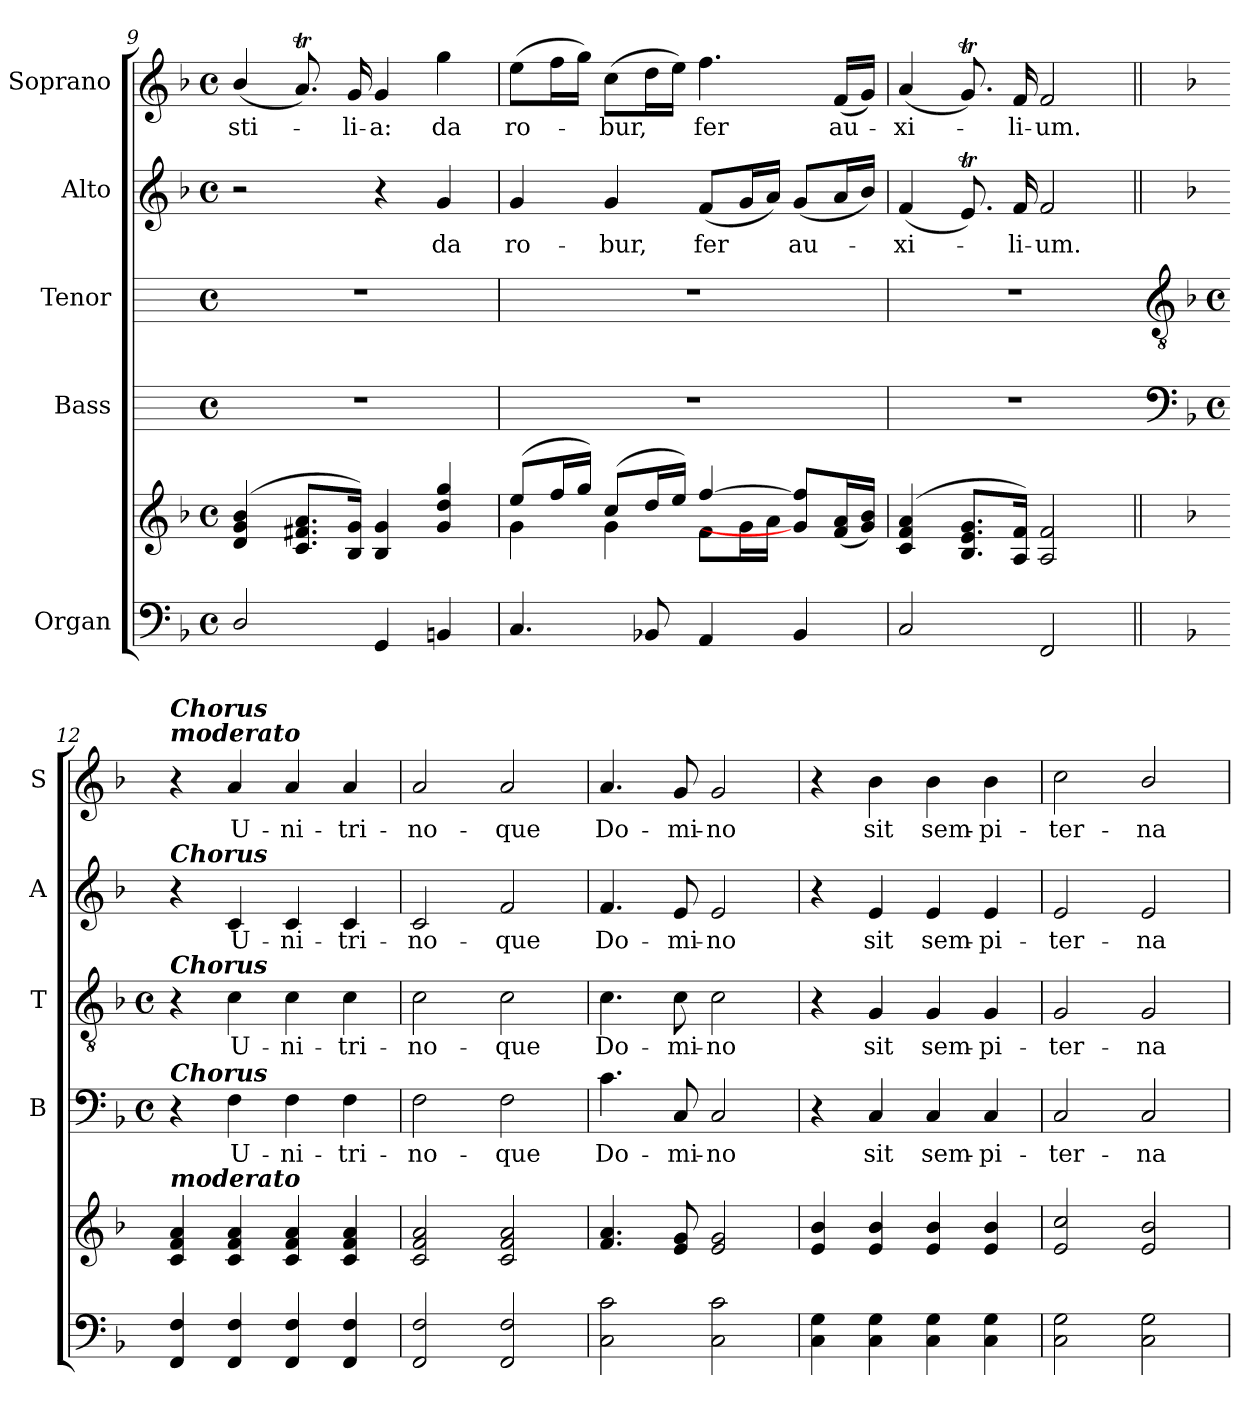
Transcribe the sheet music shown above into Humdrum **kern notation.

**kern	**kern	**kern	**text	**kern	**text	**kern	**text	**kern	**text
*part5	*part5	*part4	*part4	*part3	*part3	*part2	*part2	*part1	*part1
*staff6	*staff5	*staff4	*staff4	*staff3	*staff3	*staff2	*staff2	*staff1	*staff1
*I"Organ	*	*I"Bass	*	*I"Tenor	*	*I"Alto	*	*I"Soprano	*
*	*	*I'B	*	*I'T	*	*I'A	*	*I'S	*
!!LO:LB:g=z
*clefF4	*clefG2	*	*	*	*	*clefG2	*	*clefG2	*
*k[b-]	*k[b-]	*	*	*	*	*k[b-]	*	*k[b-]	*
*F:	*F:	*	*	*	*	*F:	*	*F:	*
*M4/4	*M4/4	*M4/4	*	*M4/4	*	*M4/4	*	*M4/4	*
*met(c)	*met(c)	*met(c)	*	*met(c)	*	*met(c)	*	*met(c)	*
=9	=9	=9	=9	=9	=9	=9	=9	=9	=9
*	*^	*	*	*	*	*	*	*	*
!	!	!	!	!	!	!	!	!	!	!LO:LY:b
2D/	(>4d/ 4g/ 4b-/	1ryy	1r	.	1r	.	2r	.	(<4b-/	-sti-
.	8.c/ 8.f#X/ 8.a/L	.	.	.	.	.	.	.	8.at)	.
!	!	!	!	!	!	!	!	!	!	!LO:LY:b
.	16B-/ 16g/J)	.	.	.	.	.	.	.	16g	li-
!	!	!	!	!	!	!	!	!	!	!LO:LY:b
4GG	4B-/ 4g/	.	.	.	.	.	4r	.	4g	-a:
!	!	!	!	!	!	!	!	!LO:LY:b	!	!LO:LY:b
4BBn	4g/ 4dd/ 4gg/	.	.	.	.	.	4g	da	4gg	da
=10	=10	=10	=10	=10	=10	=10	=10	=10	=10	=10
!	!	!	!	!	!	!	!	!LO:LY:b	!	!LO:LY:b
4.C	(>8ee/L	4g\	1r	.	1r	.	4g	ro-	(>8eeL	ro-
.	16ff/L	.	.	.	.	.	.	.	16ffL	.
.	16gg/JJ)	.	.	.	.	.	.	.	16ggJJ)	.
!	!	!	!	!	!	!	!	!LO:LY:b	!	!LO:LY:b
.	(>8cc/L	4g\	.	.	.	.	4g	-bur,	(>8ccL	bur,
8BB-X	16dd/L	.	.	.	.	.	.	.	16ddL	.
.	16ee/JJ)	.	.	.	.	.	.	.	16eeJJ)	.
!	!	!	!	!	!	!	!	!LO:LY:b	!	!LO:LY:b
4AA	[4ff/	8f\L	.	.	.	.	(<8fL	fer	4.ff	fer
.	.	16g\L	.	.	.	.	16gL	.	.	.
.	.	16a\JJ	.	.	.	.	16aJJ)	.	.	.
!	!	!	!	!	!	!	!	!LO:LY:b	!	!
4BB-	8g/] 8ff/]L	4ryy	.	.	.	.	(<8gL	au-	.	.
!	!	!	!	!	!	!	!	!	!	!LO:LY:b
.	(>16f/ 16a/L	.	.	.	.	.	16aL	.	(<16fLL	au-
.	16g/ 16b-/JJ)	.	.	.	.	.	16b-JJ)	.	16gJJ)	.
=11	=11	=11	=11	=11	=11	=11	=11	=11	=11	=11
!	!	!	!	!	!	!	!	!LO:LY:b	!	!LO:LY:b
2C	(>4c/ 4f/ 4a/	1ryy	1r	.	1r	.	(<4f	xi-	(<4a	xi-
.	8.B-/ 8.e/ 8.g/L	.	.	.	.	.	8.et)	.	8.gT)	.
!	!	!	!	!	!	!	!	!LO:LY:b	!	!LO:LY:b
.	16A/ 16f/J)	.	.	.	.	.	16f	li-	16f	li-
!	!	!	!	!	!	!	!	!LO:LY:b	!	!LO:LY:b
2FF	2A/ 2f/	.	.	.	.	.	2f	-um.	2f	-um.
!!LO:LB:g=z
=12||	=12||	=12||	=12	=12||	=12	=12||	=12||	=12||	=12||	=12||
*	*	*	*clefF4	*	*clefGv2	*	*	*	*	*
*	*	*	*k[b-]	*	*k[b-]	*	*	*	*	*
*	*	*	*F:	*	*F:	*	*	*	*	*
*	*	*	*M4/4	*	*M4/4	*	*	*	*	*
*	*	*	*met(c)	*	*met(c)	*	*	*	*	*
!	!	!	!	!	!	!	!	!	!LO:TX:a:Bi:t=moderato	!
!	!	!	!	!	!	!	!	!	!LO:TX:a:Bi:t=Chorus	!
!	!	!	!	!	!	!	!LO:TX:a:Bi:t=Chorus	!	!	!
!	!	!	!	!	!LO:TX:a:Bi:t=Chorus	!	!	!	!	!
!	!	!	!LO:TX:a:Bi:t=Chorus	!	!	!	!	!	!	!
!	!LO:TX:a:Bi:t=moderato	!	!	!	!	!	!	!	!	!
4FF 4F	4c/ 4f/ 4a/	1ryy	4r	.	4r	.	4r	.	4r	.
!	!	!	!	!LO:LY:b	!	!LO:LY:b	!	!LO:LY:b	!	!LO:LY:b
4FF 4F	4c/ 4f/ 4a/	.	4F	U-	4c	U-	4c	U-	4a	U-
!	!	!	!	!LO:LY:b	!	!LO:LY:b	!	!LO:LY:b	!	!LO:LY:b
4FF 4F	4c/ 4f/ 4a/	.	4F	-ni-	4c	-ni-	4c	-ni-	4a	-ni-
!	!	!	!	!LO:LY:b	!	!LO:LY:b	!	!LO:LY:b	!	!LO:LY:b
4FF 4F	4c/ 4f/ 4a/	.	4F	-tri-	4c	-tri-	4c	-tri-	4a	-tri-
=13	=13	=13	=13	=13	=13	=13	=13	=13	=13	=13
!	!	!	!	!LO:LY:b	!	!LO:LY:b	!	!LO:LY:b	!	!LO:LY:b
2FF 2F	2c/ 2f/ 2a/	1ryy	2F	-no-	2c	-no-	2c	-no-	2a	-no-
!	!	!	!	!LO:LY:b	!	!LO:LY:b	!	!LO:LY:b	!	!LO:LY:b
2FF 2F	2c/ 2f/ 2a/	.	2F	-que	2c	-que	2f	-que	2a	-que
=14	=14	=14	=14	=14	=14	=14	=14	=14	=14	=14
!	!	!	!	!LO:LY:b	!	!LO:LY:b	!	!LO:LY:b	!	!LO:LY:b
2C 2c	4.f/ 4.a/	1ryy	4.c	Do-	4.c	Do-	4.f	Do-	4.a	Do-
!	!	!	!	!LO:LY:b	!	!LO:LY:b	!	!LO:LY:b	!	!LO:LY:b
.	8e/ 8g/	.	8C	-mi-	8c	-mi-	8e	-mi-	8g	-mi-
!	!	!	!	!LO:LY:b	!	!LO:LY:b	!	!LO:LY:b	!	!LO:LY:b
2C 2c	2e/ 2g/	.	2C	-no	2c	-no	2e	-no	2g	-no
=15	=15	=15	=15	=15	=15	=15	=15	=15	=15	=15
4C 4G	4e/ 4b-/	1ryy	4r	.	4r	.	4r	.	4r	.
!	!	!	!	!LO:LY:b	!	!LO:LY:b	!	!LO:LY:b	!	!LO:LY:b
4C 4G	4e/ 4b-/	.	4C	sit	4G	sit	4e	sit	4b-	sit
!	!	!	!	!LO:LY:b	!	!LO:LY:b	!	!LO:LY:b	!	!LO:LY:b
4C 4G	4e/ 4b-/	.	4C	sem-	4G	sem-	4e	sem-	4b-	sem-
!	!	!	!	!LO:LY:b	!	!LO:LY:b	!	!LO:LY:b	!	!LO:LY:b
4C 4G	4e/ 4b-/	.	4C	-pi-	4G	-pi-	4e	-pi-	4b-	-pi-
=16	=16	=16	=16	=16	=16	=16	=16	=16	=16	=16
!	!	!	!	!LO:LY:b	!	!LO:LY:b	!	!LO:LY:b	!	!LO:LY:b
2C 2G	2e/ 2cc/	1ryy	2C	-ter-	2G	-ter-	2e	-ter-	2cc	-ter-
!	!	!	!	!LO:LY:b	!	!LO:LY:b	!	!LO:LY:b	!	!LO:LY:b
2C 2G	2e/ 2b-/	.	2C	-na	2G	-na	2e	-na	2b-/	-na
*	*v	*v	*	*	*	*	*	*	*	*
=	=	=	=	=	=	=	=	=	=
*-	*-	*-	*-	*-	*-	*-	*-	*-	*-
